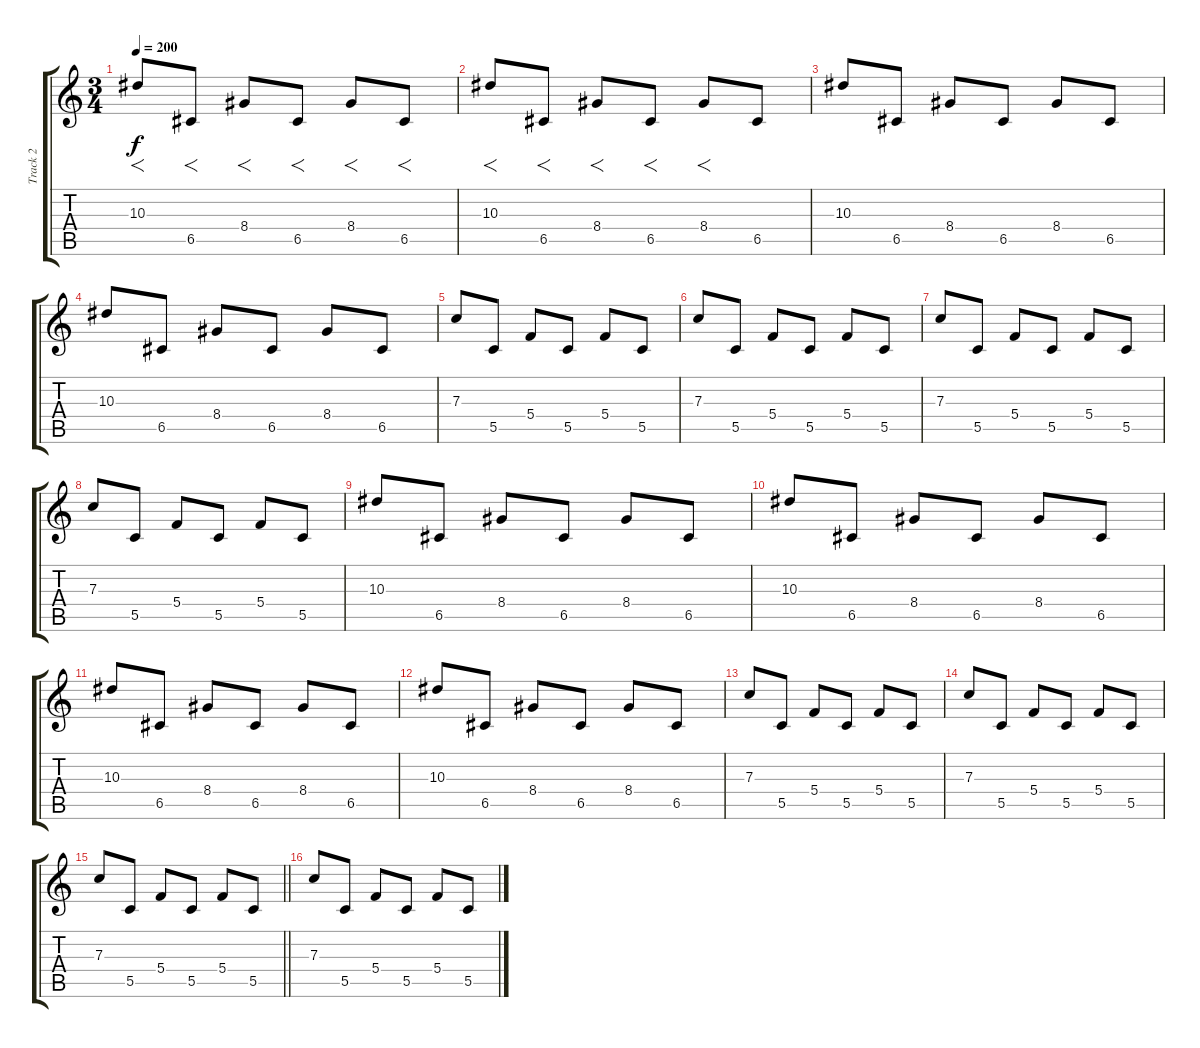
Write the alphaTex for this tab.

\track ("Track 2" "Track 2") {instrument distortionguitar}
\staff {score tabs}
\tuning (D4 A3 F3 C3 G2 C2) {hide}
\ts (3 4)
\tempo 200
\clef g2
\ks c
10.3.8{f dy f} 6.5.8{f} 8.4.8{f} 6.5.8{f} 8.4.8{f} 6.5.8{f} |
10.3.8{f} 6.5.8{f} 8.4.8{f} 6.5.8{f} 8.4.8{f} 6.5.8 |
10.3.8 6.5.8 8.4.8 6.5.8 8.4.8 6.5.8 |
10.3.8 6.5.8 8.4.8 6.5.8 8.4.8 6.5.8 |
7.3.8 5.5.8 5.4.8 5.5.8 5.4.8 5.5.8 |
7.3.8 5.5.8 5.4.8 5.5.8 5.4.8 5.5.8 |
7.3.8 5.5.8 5.4.8 5.5.8 5.4.8 5.5.8 |
7.3.8 5.5.8 5.4.8 5.5.8 5.4.8 5.5.8 |
10.3.8 6.5.8 8.4.8 6.5.8 8.4.8 6.5.8 |
10.3.8 6.5.8 8.4.8 6.5.8 8.4.8 6.5.8 |
10.3.8 6.5.8 8.4.8 6.5.8 8.4.8 6.5.8 |
10.3.8 6.5.8 8.4.8 6.5.8 8.4.8 6.5.8 |
7.3.8 5.5.8 5.4.8 5.5.8 5.4.8 5.5.8 |
7.3.8 5.5.8 5.4.8 5.5.8 5.4.8 5.5.8 |
\barLineRight lightlight
7.3.8 5.5.8 5.4.8 5.5.8 5.4.8 5.5.8 |
7.3.8 5.5.8 5.4.8 5.5.8 5.4.8 5.5.8
